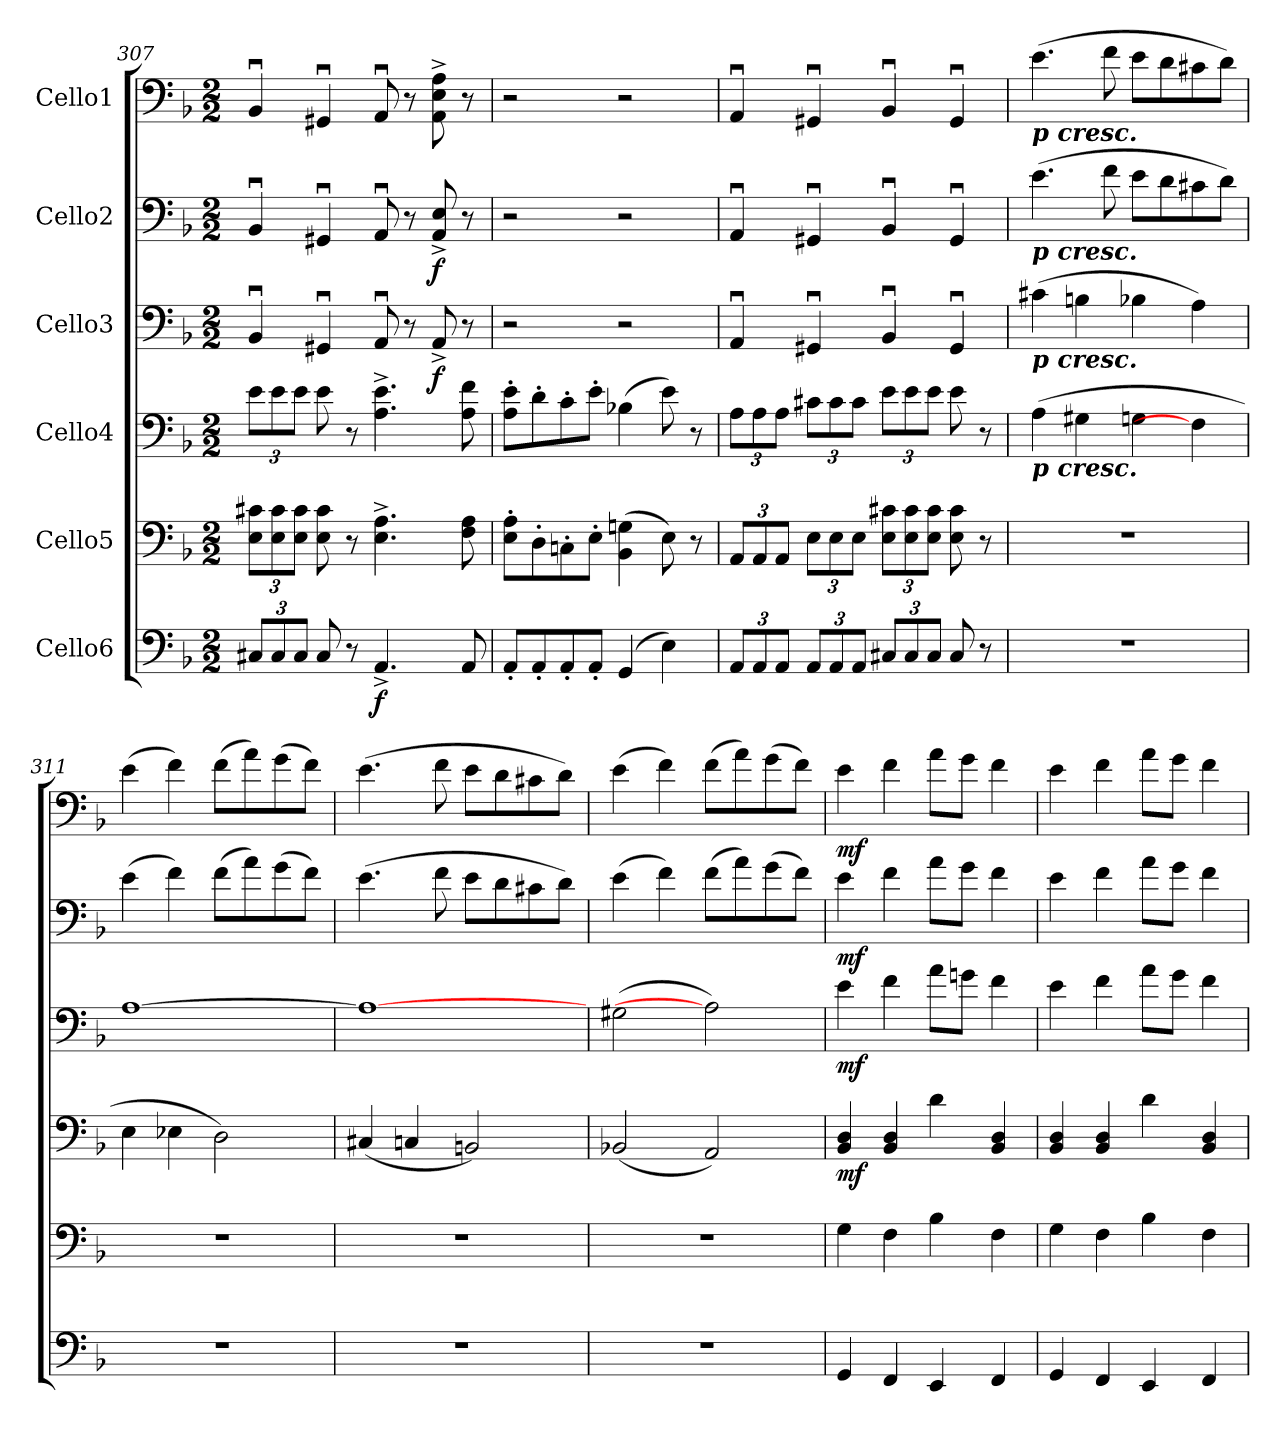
**kern	**dynam	**kern	**dynam	**kern	**dynam	**kern	**dynam	**kern	**dynam	**kern	**dynam
*part6	*part6	*part5	*part5	*part4	*part4	*part3	*part3	*part2	*part2	*part1	*part1
*staff6	*staff6	*staff5	*staff5	*staff4	*staff4	*staff3	*staff3	*staff2	*staff2	*staff1	*staff1
*I"Cello6	*	*I"Cello5	*	*I"Cello4	*	*I"Cello3	*	*I"Cello2	*	*I"Cello1	*
*clefF4	*	*clefF4	*	*clefF4	*	*clefF4	*	*clefF4	*	*clefF4	*
*k[b-]	*	*k[b-]	*	*k[b-]	*	*k[b-]	*	*k[b-]	*	*k[b-]	*
*F:	*	*F:	*	*F:	*	*F:	*	*F:	*	*F:	*
*M2/2	*	*M2/2	*	*M2/2	*	*M2/2	*	*M2/2	*	*M2/2	*
*Xbrackettup	*	*Xbrackettup	*	*Xbrackettup	*	*	*	*	*	*	*
=307	=307	=307	=307	=307	=307	=307	=307	=307	=307	=307	=307
12C#X/L	.	12E\ 12c#X\L	.	12e\L	.	4BB-u/	.	4BB-u/	.	4BB-u/	.
12C#/	.	12E\ 12c#\	.	12e\	.	.	.	.	.	.	.
12C#/J	.	12E\ 12c#\J	.	12e\J	.	.	.	.	.	.	.
8C#/	.	8E\ 8c#\	.	8e\	.	4GG#Xu/	.	4GG#Xu/	.	4GG#Xu/	.
8r	.	8r	.	8r	.	.	.	.	.	.	.
!	!LO:DY:b	!	!	!	!	!	!	!	!	!	!
4.AA^/	f	4.E\^ 4.A\^	.	4.A\^ 4.e\^	.	8AAu/	.	8AAu/	.	8AAu/	.
.	.	.	.	.	.	8r	.	8r	.	8r	.
!	!	!	!	!	!	!	!LO:DY:b	!	!LO:DY:b	!	!
.	.	.	.	.	.	8AA^/	f	8AA/^ 8E/^	f	8AA\^ 8E\^ 8A\^	.
8AA/	.	8F\ 8A\	.	8A\ 8f\	.	8r	.	8r	.	8r	.
!!LO:PB:g=z
=308	=308	=308	=308	=308	=308	=308	=308	=308	=308	=308	=308
8AA'/L	.	8E\' 8A\'L	.	8A\' 8e\'L	.	2r	.	2r	.	2r	.
8AA'/	.	8D'\	.	8d'\	.	.	.	.	.	.	.
8AA'/	.	8Cn'\	.	8c'\	.	.	.	.	.	.	.
8AA'/J	.	8E'\J	.	8e'\J	.	.	.	.	.	.	.
(4GG/	.	(4BB-\ 4Gn\	.	(4B-X\	.	2r	.	2r	.	2r	.
4E\)	.	8E\)	.	8e\)	.	.	.	.	.	.	.
.	.	8r	.	8r	.	.	.	.	.	.	.
!!LO:LB:g=z
=309	=309	=309	=309	=309	=309	=309	=309	=309	=309	=309	=309
12AA/L	.	12AA/L	.	12A\L	.	4AAu/	.	4AAu/	.	4AAu/	.
12AA/	.	12AA/	.	12A\	.	.	.	.	.	.	.
12AA/J	.	12AA/J	.	12A\J	.	.	.	.	.	.	.
12AA/L	.	12E\L	.	12c#X\L	.	4GG#Xu/	.	4GG#Xu/	.	4GG#Xu/	.
12AA/	.	12E\	.	12c#\	.	.	.	.	.	.	.
12AA/J	.	12E\J	.	12c#\J	.	.	.	.	.	.	.
12C#X/L	.	12E\ 12c#X\L	.	12e\L	.	4BB-u/	.	4BB-u/	.	4BB-u/	.
12C#/	.	12E\ 12c#\	.	12e\	.	.	.	.	.	.	.
12C#/J	.	12E\ 12c#\J	.	12e\J	.	.	.	.	.	.	.
8C#/	.	8E\ 8c#\	.	8e\	.	4GG#u/	.	4GG#u/	.	4GG#u/	.
8r	.	8r	.	8r	.	.	.	.	.	.	.
=310	=310	=310	=310	=310	=310	=310	=310	=310	=310	=310	=310
!	!	!	!	!	!	!	!	!	!	!LO:TX:b:Bi:t=p cresc.	!
!	!	!	!	!	!	!	!	!LO:TX:b:Bi:t=p cresc.	!	!	!
!	!	!	!	!	!	!LO:TX:b:Bi:t=p  cresc.	!	!	!	!	!
!	!	!	!	!LO:TX:b:Bi:t=p  cresc.	!	!	!	!	!	!	!
1r	.	1r	.	(4A\	.	(4c#X\	.	(4.e\	.	(4.e\	.
.	.	.	.	4G#X\	.	4Bn\	.	.	.	.	.
.	.	.	.	.	.	.	.	8f\	.	8f\	.
.	.	.	.	4Gn\	.	4B-X\	.	8e\L	.	8e\L	.
.	.	.	.	.	.	.	.	8d\	.	8d\	.
.	.	.	.	4F\]	.	4A\)	.	8c#X\	.	8c#X\	.
.	.	.	.	.	.	.	.	8d\J)	.	8d\J)	.
=311	=311	=311	=311	=311	=311	=311	=311	=311	=311	=311	=311
1r	.	1r	.	4E\	.	[1A	.	(4e\	.	(4e\	.
.	.	.	.	4E-X\	.	.	.	4f\)	.	4f\)	.
.	.	.	.	2D\)	.	.	.	(8f\L	.	(8f\L	.
.	.	.	.	.	.	.	.	8a\)	.	8a\)	.
.	.	.	.	.	.	.	.	(8g\	.	(8g\	.
.	.	.	.	.	.	.	.	8f\J)	.	8f\J)	.
=312	=312	=312	=312	=312	=312	=312	=312	=312	=312	=312	=312
1r	.	1r	.	(4C#X/	.	1A_	.	(4.e\	.	(4.e\	.
.	.	.	.	4Cn/	.	.	.	.	.	.	.
.	.	.	.	.	.	.	.	8f\	.	8f\	.
.	.	.	.	2BBn/)	.	.	.	8e\L	.	8e\L	.
.	.	.	.	.	.	.	.	8d\	.	8d\	.
.	.	.	.	.	.	.	.	8c#X\	.	8c#X\	.
.	.	.	.	.	.	.	.	8d\J)	.	8d\J)	.
=313	=313	=313	=313	=313	=313	=313	=313	=313	=313	=313	=313
1r	.	1r	.	(2BB-X/	.	(2G#X\	.	(4e\	.	(4e\	.
.	.	.	.	.	.	.	.	4f\)	.	4f\)	.
.	.	.	.	2AA/)	.	2A\])	.	(8f\L	.	(8f\L	.
.	.	.	.	.	.	.	.	8a\)	.	8a\)	.
.	.	.	.	.	.	.	.	(8g\	.	(8g\	.
.	.	.	.	.	.	.	.	8f\J)	.	8f\J)	.
!!LO:PB:g=z
=314	=314	=314	=314	=314	=314	=314	=314	=314	=314	=314	=314
!	!LO:DY:b	!	!	!	!	!	!	!	!	!	!
!	!LO:DY:n=1:b	!	!LO:DY:b	!	!	!	!	!	!	!	!
!	!	!	!LO:DY:n=1:b	!	!LO:DY:b	!	!LO:DY:b	!	!LO:DY:b	!	!LO:DY:b
4GG/	mf mf	4G\	mf mf	4BB-/ 4D/	mf	4e\	mf	4e\	mf	4e\	mf
4FF/	.	4F\	.	4BB-/ 4D/	.	4f\	.	4f\	.	4f\	.
4EE/	.	4B-\	.	4d\	.	8a\L	.	8a\L	.	8a\L	.
.	.	.	.	.	.	8gn\J	.	8g\J	.	8g\J	.
4FF/	.	4F\	.	4BB-/ 4D/	.	4f\	.	4f\	.	4f\	.
!!LO:PB:g=z
=315	=315	=315	=315	=315	=315	=315	=315	=315	=315	=315	=315
4GG/	.	4G\	.	4BB-/ 4D/	.	4e\	.	4e\	.	4e\	.
4FF/	.	4F\	.	4BB-/ 4D/	.	4f\	.	4f\	.	4f\	.
4EE/	.	4B-\	.	4d\	.	8a\L	.	8a\L	.	8a\L	.
.	.	.	.	.	.	8g\J	.	8g\J	.	8g\J	.
4FF/	.	4F\	.	4BB-/ 4D/	.	4f\	.	4f\	.	4f\	.
=	=	=	=	=	=	=	=	=	=	=	=
*-	*-	*-	*-	*-	*-	*-	*-	*-	*-	*-	*-
